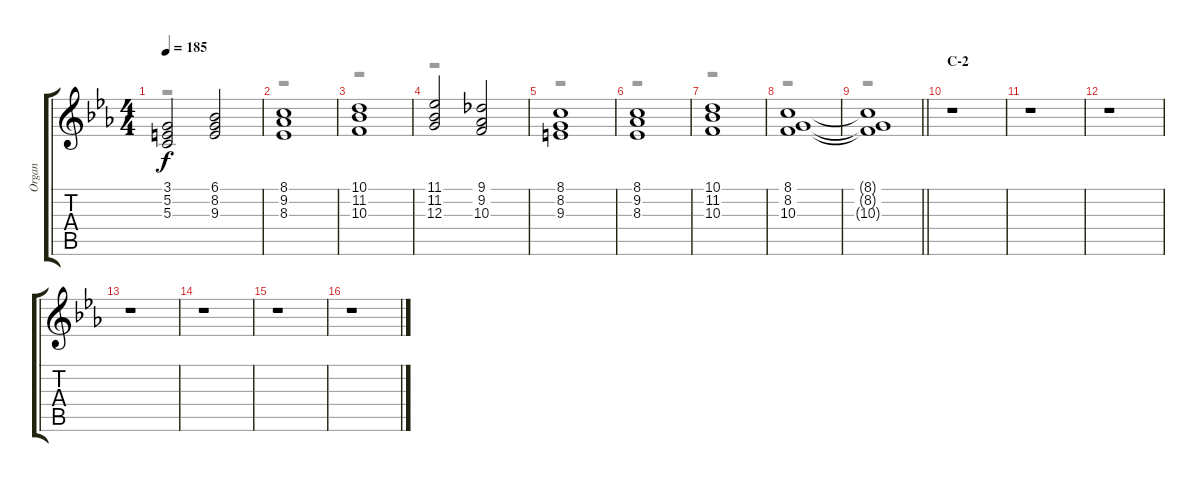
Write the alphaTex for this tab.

\track ("Organ" "Organ") {instrument churchorgan}
\staff {score tabs}
\tuning (E4 B3 G3 D3 A2 E2) {hide}
\voice
\ts (4 4)
\tempo 185
\clef g2
\ks eb
(3.1 5.2 5.3).2{dy f} (6.1 8.2 9.3).2 |
(8.1 9.2 8.3).1 |
(10.1 11.2 10.3).1 |
(11.1 11.2 12.3).2 (9.1 9.2 10.3).2 |
(8.1 8.2 9.3).1 |
(8.1 9.2 8.3).1 |
(10.1 11.2 10.3).1 |
(8.1 8.2 10.3).1 |
\barLineRight lightlight
(8.1{t} 8.2{t} 10.3{t}).1 |
\section ("" "C-2")
r.1 |
r.1 |
r.1 |
r.1 |
r.1 |
r.1 |
r.1
\voice
\clef g2
\ottava regular
\simile none
\ks eb
r.1{dy f} |
r.1 |
r.1 |
r.1 |
r.1 |
r.1 |
r.1 |
r.1 |
\barLineRight lightlight
r.1 |
r.1 |
r.1 |
r.1 |
r.1 |
r.1 |
r.1 |
r.1
